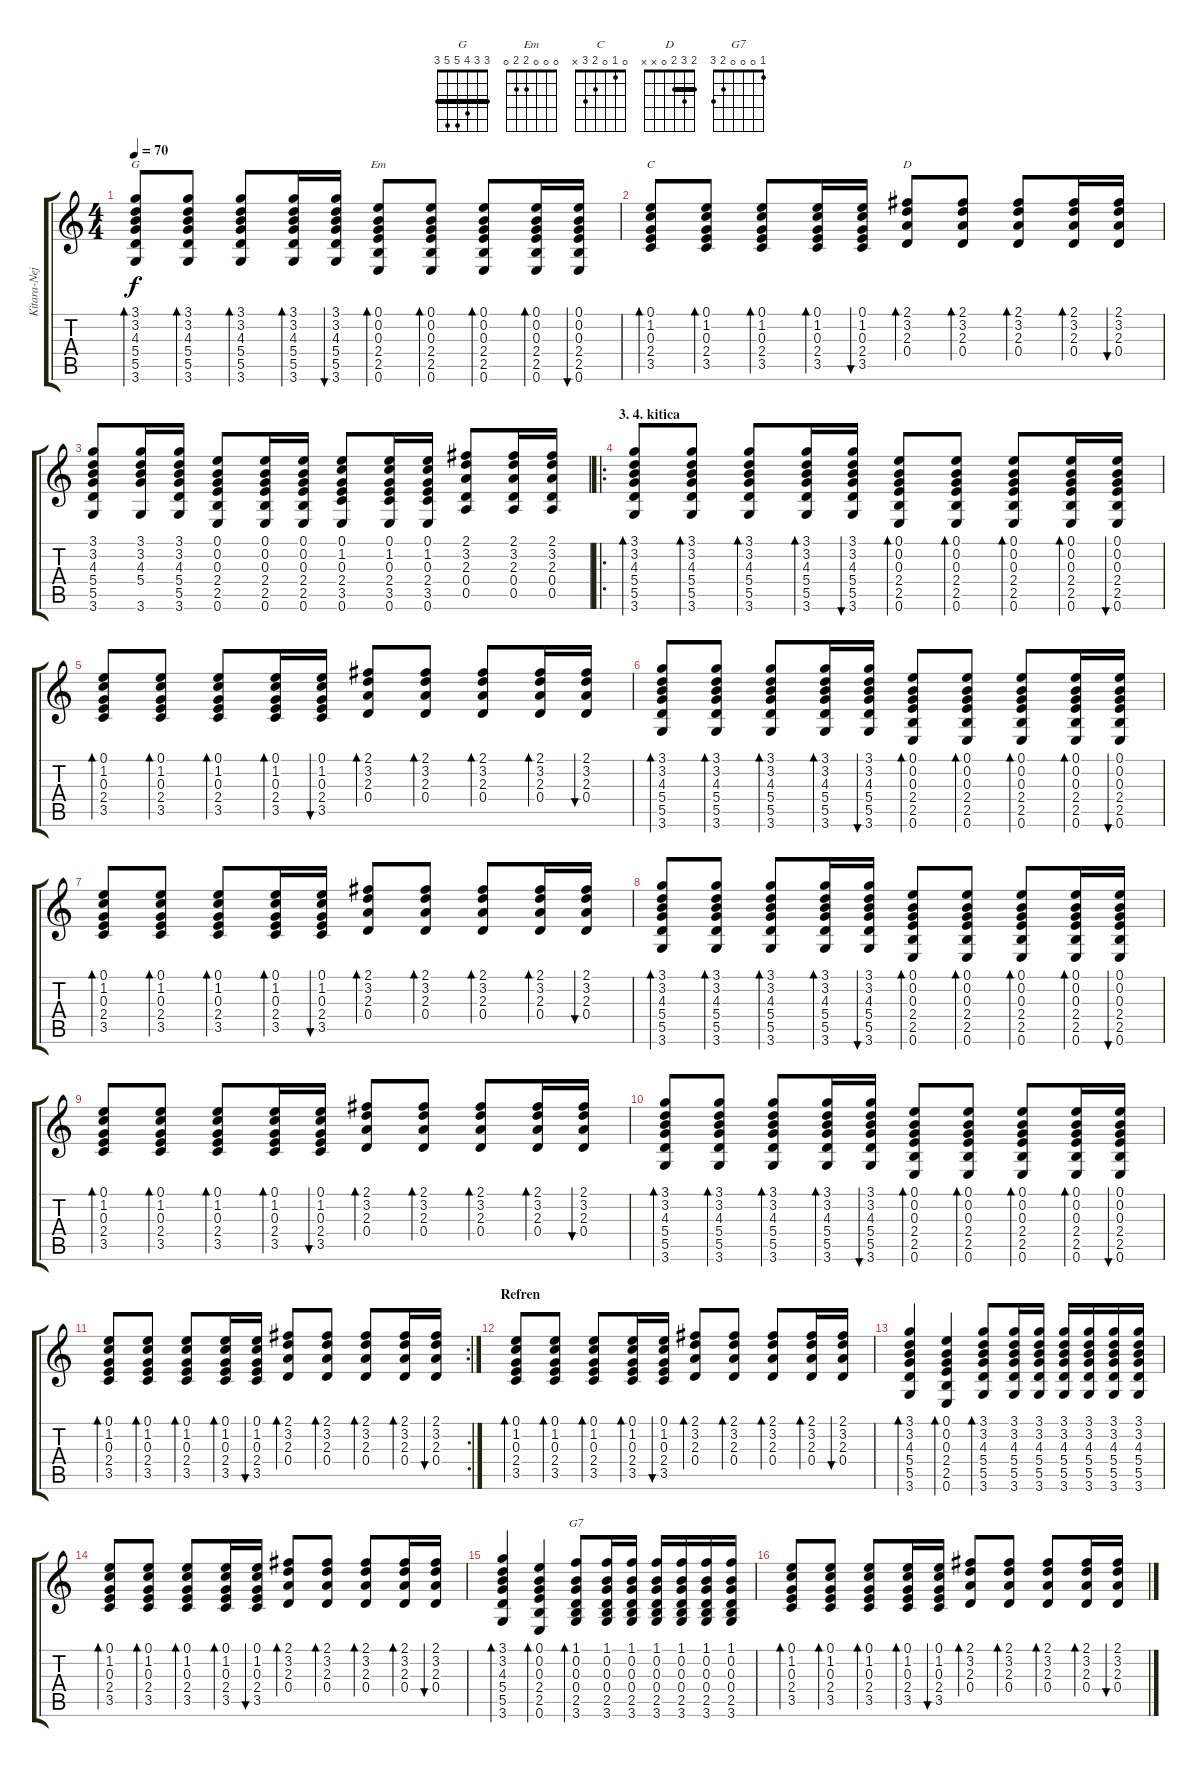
\track ("Kitara-Nejc" "Kitara-Nej") {instrument acousticguitarnylon}
\staff {score tabs}
\tuning (E4 B3 G3 D3 A2 E2) {hide}
\chord ("G" 3 3 4 5 5 3) {barre 3}
\chord ("Em" 0 0 0 2 2 0)
\chord ("C" 0 1 0 2 3 x)
\chord ("D" 2 3 2 0 x x) {barre 2}
\chord ("G7" 1 0 0 0 2 3)
\ts (4 4)
\tempo 70
\clef g2
\ks c
(3.1 3.2 4.3 5.4 5.5 3.6).8{bd 30 ch "G" dy f} (3.1 3.2 4.3 5.4 5.5 3.6).8{bd 30} (3.1 3.2 4.3 5.4 5.5 3.6).8{bd 30} (3.1 3.2 4.3 5.4 5.5 3.6).16{bd 30} (3.1 3.2 4.3 5.4 5.5 3.6).16{bu 30} (0.1 0.2 0.3 2.4 2.5 0.6).8{bd 30 ch "Em"} (0.1 0.2 0.3 2.4 2.5 0.6).8{bd 30} (0.1 0.2 0.3 2.4 2.5 0.6).8{bd 30} (0.1 0.2 0.3 2.4 2.5 0.6).16{bd 30} (0.1 0.2 0.3 2.4 2.5 0.6).16{bu 30} |
(0.1 1.2 0.3 2.4 3.5).8{bd 30 ch "C"} (0.1 1.2 0.3 2.4 3.5).8{bd 30} (0.1 1.2 0.3 2.4 3.5).8{bd 30} (0.1 1.2 0.3 2.4 3.5).16{bd 30} (0.1 1.2 0.3 2.4 3.5).16{bu 30} (2.1 3.2 2.3 0.4).8{bd 30 ch "D"} (2.1 3.2 2.3 0.4).8{bd 30} (2.1 3.2 2.3 0.4).8{bd 30} (2.1 3.2 2.3 0.4).16{bd 30} (2.1 3.2 2.3 0.4).16{bu 30} |
(3.1 3.2 4.3 5.4 5.5 3.6).8 (3.1 3.2 4.3 5.4 3.6).16 (3.1 3.2 4.3 5.4 5.5 3.6).16 (0.1 0.2 0.3 2.4 2.5 0.6).8 (0.1 0.2 0.3 2.4 2.5 0.6).16 (0.1 0.2 0.3 2.4 2.5 0.6).16 (0.1 1.2 0.3 2.4 3.5 0.6).8 (0.1 1.2 0.3 2.4 3.5 0.6).16 (0.1 1.2 0.3 2.4 3.5 0.6).16 (2.1 3.2 2.3 0.4 0.5).8 (2.1 3.2 2.3 0.4 0.5).16 (2.1 3.2 2.3 0.4 0.5).16 |
\ro
\section ("" "3. 4. kitica")
(3.1 3.2 4.3 5.4 5.5 3.6).8{bd 30} (3.1 3.2 4.3 5.4 5.5 3.6).8{bd 30} (3.1 3.2 4.3 5.4 5.5 3.6).8{bd 30} (3.1 3.2 4.3 5.4 5.5 3.6).16{bd 30} (3.1 3.2 4.3 5.4 5.5 3.6).16{bu 30} (0.1 0.2 0.3 2.4 2.5 0.6).8{bd 30} (0.1 0.2 0.3 2.4 2.5 0.6).8{bd 30} (0.1 0.2 0.3 2.4 2.5 0.6).8{bd 30} (0.1 0.2 0.3 2.4 2.5 0.6).16{bd 30} (0.1 0.2 0.3 2.4 2.5 0.6).16{bu 30} |
(0.1 1.2 0.3 2.4 3.5).8{bd 30} (0.1 1.2 0.3 2.4 3.5).8{bd 30} (0.1 1.2 0.3 2.4 3.5).8{bd 30} (0.1 1.2 0.3 2.4 3.5).16{bd 30} (0.1 1.2 0.3 2.4 3.5).16{bu 30} (2.1 3.2 2.3 0.4).8{bd 30} (2.1 3.2 2.3 0.4).8{bd 30} (2.1 3.2 2.3 0.4).8{bd 30} (2.1 3.2 2.3 0.4).16{bd 30} (2.1 3.2 2.3 0.4).16{bu 30} |
(3.1 3.2 4.3 5.4 5.5 3.6).8{bd 30} (3.1 3.2 4.3 5.4 5.5 3.6).8{bd 30} (3.1 3.2 4.3 5.4 5.5 3.6).8{bd 30} (3.1 3.2 4.3 5.4 5.5 3.6).16{bd 30} (3.1 3.2 4.3 5.4 5.5 3.6).16{bu 30} (0.1 0.2 0.3 2.4 2.5 0.6).8{bd 30} (0.1 0.2 0.3 2.4 2.5 0.6).8{bd 30} (0.1 0.2 0.3 2.4 2.5 0.6).8{bd 30} (0.1 0.2 0.3 2.4 2.5 0.6).16{bd 30} (0.1 0.2 0.3 2.4 2.5 0.6).16{bu 30} |
(0.1 1.2 0.3 2.4 3.5).8{bd 30} (0.1 1.2 0.3 2.4 3.5).8{bd 30} (0.1 1.2 0.3 2.4 3.5).8{bd 30} (0.1 1.2 0.3 2.4 3.5).16{bd 30} (0.1 1.2 0.3 2.4 3.5).16{bu 30} (2.1 3.2 2.3 0.4).8{bd 30} (2.1 3.2 2.3 0.4).8{bd 30} (2.1 3.2 2.3 0.4).8{bd 30} (2.1 3.2 2.3 0.4).16{bd 30} (2.1 3.2 2.3 0.4).16{bu 30} |
(3.1 3.2 4.3 5.4 5.5 3.6).8{bd 30} (3.1 3.2 4.3 5.4 5.5 3.6).8{bd 30} (3.1 3.2 4.3 5.4 5.5 3.6).8{bd 30} (3.1 3.2 4.3 5.4 5.5 3.6).16{bd 30} (3.1 3.2 4.3 5.4 5.5 3.6).16{bu 30} (0.1 0.2 0.3 2.4 2.5 0.6).8{bd 30} (0.1 0.2 0.3 2.4 2.5 0.6).8{bd 30} (0.1 0.2 0.3 2.4 2.5 0.6).8{bd 30} (0.1 0.2 0.3 2.4 2.5 0.6).16{bd 30} (0.1 0.2 0.3 2.4 2.5 0.6).16{bu 30} |
(0.1 1.2 0.3 2.4 3.5).8{bd 30} (0.1 1.2 0.3 2.4 3.5).8{bd 30} (0.1 1.2 0.3 2.4 3.5).8{bd 30} (0.1 1.2 0.3 2.4 3.5).16{bd 30} (0.1 1.2 0.3 2.4 3.5).16{bu 30} (2.1 3.2 2.3 0.4).8{bd 30} (2.1 3.2 2.3 0.4).8{bd 30} (2.1 3.2 2.3 0.4).8{bd 30} (2.1 3.2 2.3 0.4).16{bd 30} (2.1 3.2 2.3 0.4).16{bu 30} |
(3.1 3.2 4.3 5.4 5.5 3.6).8{bd 30} (3.1 3.2 4.3 5.4 5.5 3.6).8{bd 30} (3.1 3.2 4.3 5.4 5.5 3.6).8{bd 30} (3.1 3.2 4.3 5.4 5.5 3.6).16{bd 30} (3.1 3.2 4.3 5.4 5.5 3.6).16{bu 30} (0.1 0.2 0.3 2.4 2.5 0.6).8{bd 30} (0.1 0.2 0.3 2.4 2.5 0.6).8{bd 30} (0.1 0.2 0.3 2.4 2.5 0.6).8{bd 30} (0.1 0.2 0.3 2.4 2.5 0.6).16{bd 30} (0.1 0.2 0.3 2.4 2.5 0.6).16{bu 30} |
\rc 2
(0.1 1.2 0.3 2.4 3.5).8{bd 30} (0.1 1.2 0.3 2.4 3.5).8{bd 30} (0.1 1.2 0.3 2.4 3.5).8{bd 30} (0.1 1.2 0.3 2.4 3.5).16{bd 30} (0.1 1.2 0.3 2.4 3.5).16{bu 30} (2.1 3.2 2.3 0.4).8{bd 30} (2.1 3.2 2.3 0.4).8{bd 30} (2.1 3.2 2.3 0.4).8{bd 30} (2.1 3.2 2.3 0.4).16{bd 30} (2.1 3.2 2.3 0.4).16{bu 30} |
\section ("" "Refren")
(0.1 1.2 0.3 2.4 3.5).8{bd 30} (0.1 1.2 0.3 2.4 3.5).8{bd 30} (0.1 1.2 0.3 2.4 3.5).8{bd 30} (0.1 1.2 0.3 2.4 3.5).16{bd 30} (0.1 1.2 0.3 2.4 3.5).16{bu 30} (2.1 3.2 2.3 0.4).8{bd 30} (2.1 3.2 2.3 0.4).8{bd 30} (2.1 3.2 2.3 0.4).8{bd 30} (2.1 3.2 2.3 0.4).16{bd 30} (2.1 3.2 2.3 0.4).16{bu 30} |
(3.1 3.2 4.3 5.4 5.5 3.6).4{bd 30} (0.1 0.2 0.3 2.4 2.5 0.6).4{bd 30} (3.1 3.2 4.3 5.4 5.5 3.6).8{bd 30} (3.1 3.2 4.3 5.4 5.5 3.6).16 (3.1 3.2 4.3 5.4 5.5 3.6).16 (3.1 3.2 4.3 5.4 5.5 3.6).16 (3.1 3.2 4.3 5.4 5.5 3.6).16 (3.1 3.2 4.3 5.4 5.5 3.6).16 (3.1 3.2 4.3 5.4 5.5 3.6).16 |
(0.1 1.2 0.3 2.4 3.5).8{bd 30} (0.1 1.2 0.3 2.4 3.5).8{bd 30} (0.1 1.2 0.3 2.4 3.5).8{bd 30} (0.1 1.2 0.3 2.4 3.5).16{bd 30} (0.1 1.2 0.3 2.4 3.5).16{bu 30} (2.1 3.2 2.3 0.4).8{bd 30} (2.1 3.2 2.3 0.4).8{bd 30} (2.1 3.2 2.3 0.4).8{bd 30} (2.1 3.2 2.3 0.4).16{bd 30} (2.1 3.2 2.3 0.4).16{bu 30} |
(3.1 3.2 4.3 5.4 5.5 3.6).4{bd 30} (0.1 0.2 0.3 2.4 2.5 0.6).4{bd 30} (1.1 0.2 0.3 0.4 2.5 3.6).8{bd 30 ch "G7"} (1.1 0.2 0.3 0.4 2.5 3.6).16 (1.1 0.2 0.3 0.4 2.5 3.6).16 (1.1 0.2 0.3 0.4 2.5 3.6).16 (1.1 0.2 0.3 0.4 2.5 3.6).16 (1.1 0.2 0.3 0.4 2.5 3.6).16 (1.1 0.2 0.3 0.4 2.5 3.6).16 |
(0.1 1.2 0.3 2.4 3.5).8{bd 30} (0.1 1.2 0.3 2.4 3.5).8{bd 30} (0.1 1.2 0.3 2.4 3.5).8{bd 30} (0.1 1.2 0.3 2.4 3.5).16{bd 30} (0.1 1.2 0.3 2.4 3.5).16{bu 30} (2.1 3.2 2.3 0.4).8{bd 30} (2.1 3.2 2.3 0.4).8{bd 30} (2.1 3.2 2.3 0.4).8{bd 30} (2.1 3.2 2.3 0.4).16{bd 30} (2.1 3.2 2.3 0.4).16{bu 30}
